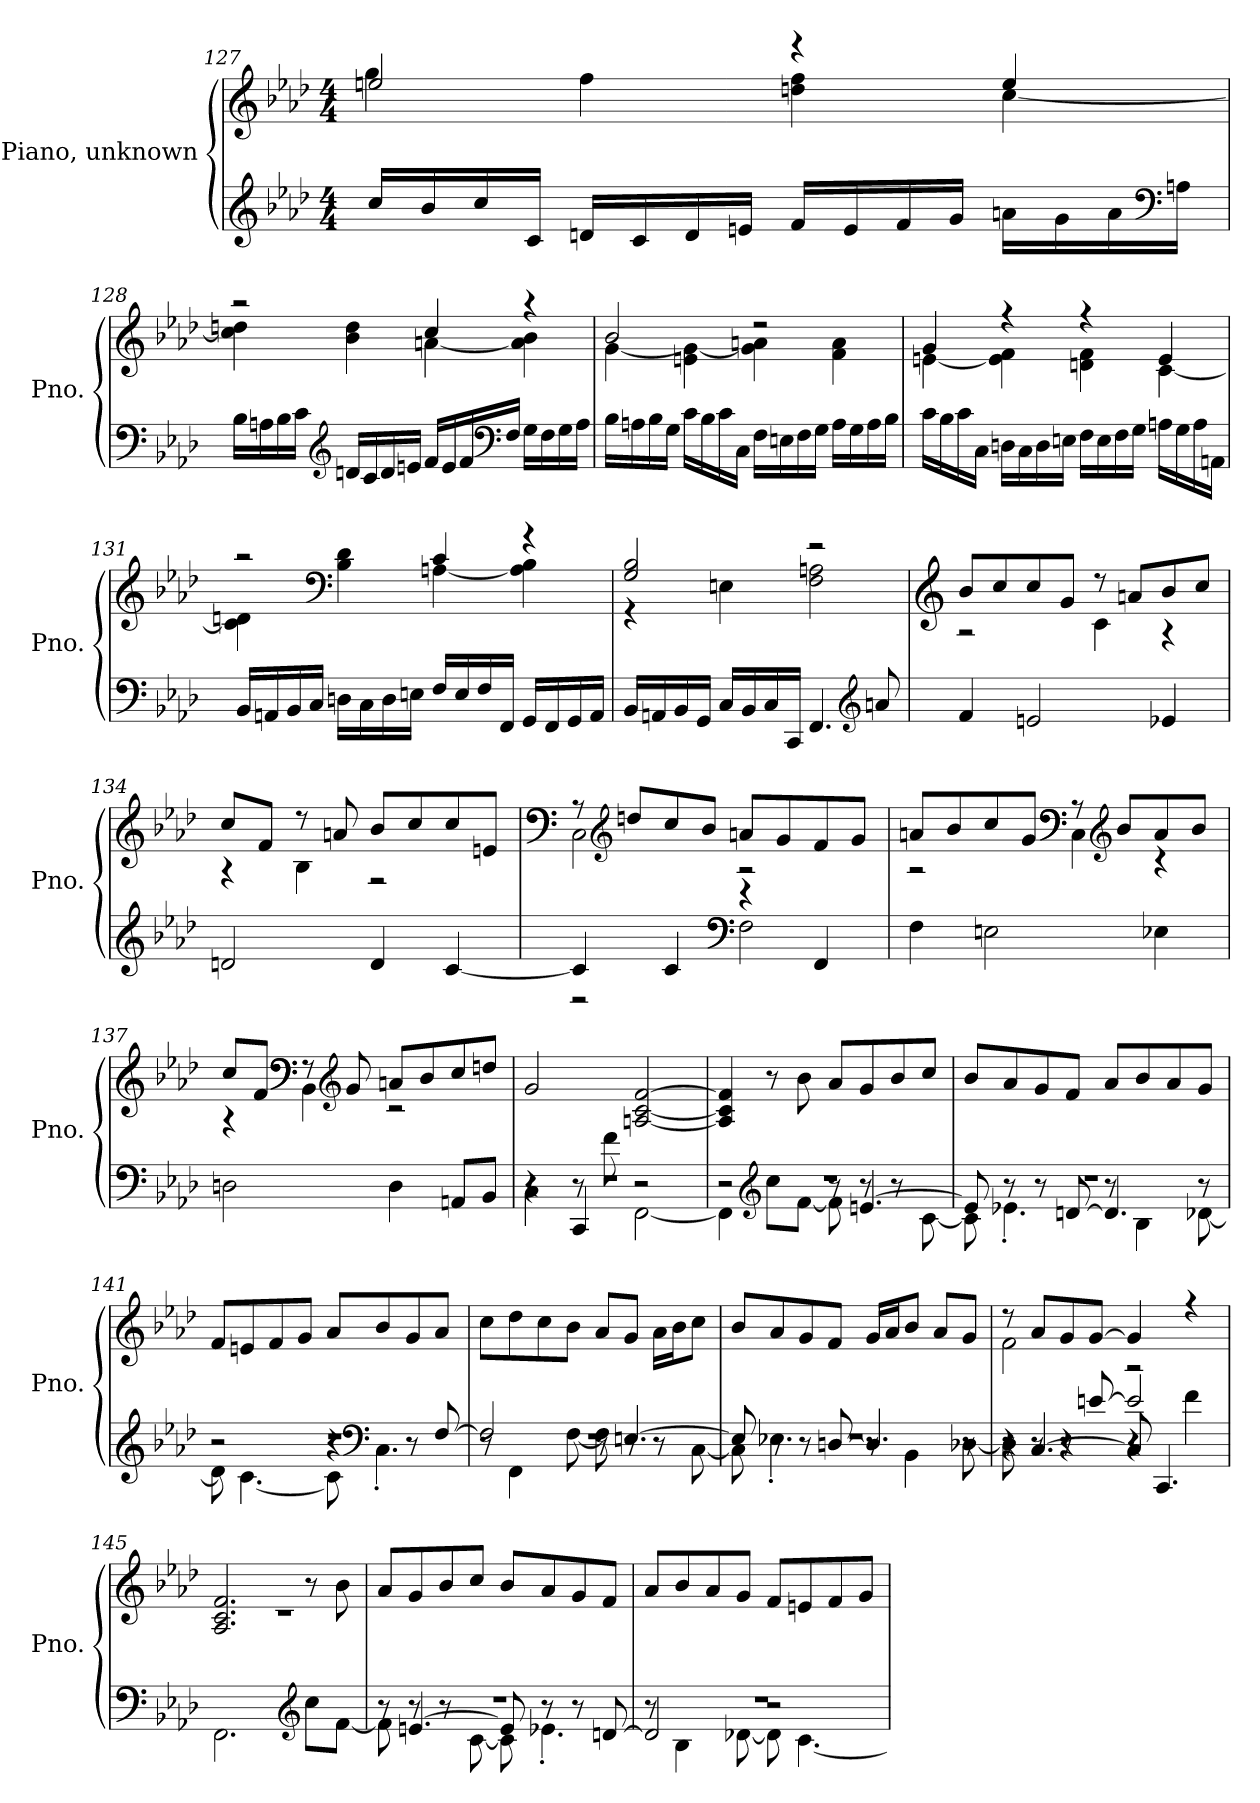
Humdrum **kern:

**kern	**kern
*part1	*part1
*staff2	*staff1
*I"Piano, unknown	*
*I'Pno.	*
*clefG2	*clefG2
*k[b-e-a-d-]	*k[b-e-a-d-]
*M4/4	*M4/4
=127	=127
*	*^
16cc/LL	2een/	4gg\
16b-/	.	.
16cc/	.	.
16c/JJ	.	.
16dn/LL	.	4ff\
16c/	.	.
16d/	.	.
16en/JJ	.	.
16f/LL	4r	4ddn\ 4ff\
16e/	.	.
16f/	.	.
16g/JJ	.	.
16an\LL	4ee/	[4cc\
16g\	.	.
16a\	.	.
*clefF4	*	*
16An\JJ	.	.
!!LO:LB:g=z	!!
=128	=128	=128
16B-\LL	2r	4cc\] 4ddn\
16An\	.	.
16B-\	.	.
16c\JJ	.	.
*clefG2	*	*
16dn/LL	.	4b-\ 4dd\
16c/	.	.
16d/	.	.
16en/JJ	.	.
16f/LL	4cc/	[4an\
16e/	.	.
16f/	.	.
*clefF4	*	*
16F/JJ	.	.
16G\LL	4r	4a\] 4b-\
16F\	.	.
16G\	.	.
16A\JJ	.	.
=129	=129	=129
16B-\LL	2b-/	[4g\
16An\	.	.
16B-\	.	.
16G\JJ	.	.
16c\LL	.	4en\ 4g\_
16B-\	.	.
16c\	.	.
16C\JJ	.	.
16F\LL	2r	4g\] 4an\
16En\	.	.
16F\	.	.
16G\JJ	.	.
16A\LL	.	4f\ 4a\
16G\	.	.
16A\	.	.
16B-\JJ	.	.
!!LO:LB:g=z	!!
=130	=130	=130
16c\LL	4g/	[4en\
16B-\	.	.
16c\	.	.
16C\JJ	.	.
16Dn\LL	4r	4e\] 4f\
16C\	.	.
16D\	.	.
16En\JJ	.	.
16F\LL	4r	4dn\ 4f\
16E\	.	.
16F\	.	.
16G\JJ	.	.
16An\LL	4e/	[4c\
16G\	.	.
16A\	.	.
16AAn\JJ	.	.
=131	=131	=131
16BB-/LL	2r	4c\] 4dn\
16AAn/	.	.
16BB-/	.	.
16C/JJ	.	.
*	*clefF4	*
16Dn\LL	.	4B-\ 4d\
16C\	.	.
16D\	.	.
16En\JJ	.	.
16F/LL	4c/	[4An\
16E/	.	.
16F/	.	.
16FF/JJ	.	.
16GG/LL	4r	4A\] 4B-\
16FF/	.	.
16GG/	.	.
16AA/JJ	.	.
!!LO:LB:g=z	!!
=132	=132	=132
16BB-/LL	2G/ 2B-/	4r
16AAn/	.	.
16BB-/	.	.
16GG/JJ	.	.
16C/LL	.	4En\
16BB-/	.	.
16C/	.	.
16CC/JJ	.	.
4.FF/	2r	2F\ 2An\
*clefG2	*	*
8an/	.	.
=133	=133	=133
*	*clefG2	*
4f/	8b-/L	2r
.	8cc/	.
2en/	8cc/	.
.	8g/J	.
.	8r	4c\
.	8an/L	.
4e-X/	8b-/	4r
.	8cc/J	.
=134	=134	=134
2dn/	8cc/L	4r
.	8f/J	.
.	8r	4B-\
.	8an/	.
4d/	8b-/L	2r
.	8cc/	.
[4c/	8cc/	.
.	8en/J	.
!!LO:LB:g=z	!!
=135	=135	=135
*	*clefF4	*
*^	*	*
4c/]	2r	8r	2C\
*	*	*clefG2	*
.	.	8ddn/L	.
4c/	.	8cc/	.
.	.	8b-/J	.
*clefF4	*	*	*
4r	2F\	8an/L	2r
.	.	8g/	.
4FF/	.	8f/	.
.	.	8g/J	.
*v	*v	*	*
=136	=136	=136
4F\	8an/L	2r
.	8b-/	.
2En\	8cc/	.
.	8g/J	.
*	*clefF4	*
.	8r	4C\
*	*clefG2	*
.	8b-/L	.
4E-X\	8a/	4r
.	8b-/J	.
=137	=137	=137
2Dn\	8cc/L	4r
.	8f/J	.
*	*clefF4	*
.	8r	4BB-\
*	*clefG2	*
.	8g/	.
4D\	8an/L	2r
.	8b-/	.
8AAn/L	8cc/	.
8BB-/J	8ddn/J	.
*	*v	*v
=138	=138
*^	*
*	*^	*
1r	4C\	4r	2g/
.	8r	4CC/	.
.	8f\	.	.
.	[2FF\	2r	[2An/ [2c/ [2f/
!!LO:PB:g=z
=139	=139	=139	=139
1r	4FF\]	2r	4A/] 4c/] 4f/]
*clefG2	*	*	*
.	8cc\L	.	8r
.	[8f\J	.	8b-\
.	8f\]	8r	8a-/L
.	8r	[4.en/	8g/
.	8r	.	8b-/
.	[8c\	.	8cc/J
=140	=140	=140	=140
1r	8c\]	8e/]	8b-/L
.	4.e-X'\	8r	8a-/
.	.	8r	8g/
.	.	[8dn/	8f/J
.	8r	4.d/]	8a-/L
.	4B-\	.	8b-/
.	.	.	8a-/
.	[8d-X\	8r	8g/J
=141	=141	=141	=141
1r	8d-\]	2r	8f/L
.	[4.c\	.	8en/
.	.	.	8f/
.	.	.	8g/J
.	8c\]	4r	8a-/L
*clefF4	*	*	*
.	4.C'\	.	8b-/
.	.	8r	8g/
.	.	[8F/	8a-/J
!!LO:LB:g=z
=142	=142	=142	=142
1r	8r	2F/]	8cc\L
.	4FF\	.	8dd-\
.	.	.	8cc\
.	[8F\	.	8b-\J
.	8F\]	8r	8a-/L
.	8r	[4.En/	8g/J
.	8r	.	16a-\LL
.	.	.	16b-\J
.	[8C\	.	8cc\J
=143	=143	=143	=143
1r	8C\]	8E/]	8b-/L
.	4.E-X'\	8r	8a-/
.	.	8r	8g/
.	.	[8Dn/	8f/J
.	8r	4.D/]	16g/LL
.	.	.	16a-/J
.	4BB-\	.	8b-/J
.	.	.	8a-/L
.	[8D-X\	8r	8g/J
=144	=144	=144	=144
*	*	*	*^
4r	8D-\]	8r	8r	2f\
.	8r	[4.C/	8a-/L	.
8r	4r	.	8g/	.
[8en/	.	.	[8g/J	.
2e/]	4r	8C/]	4g/]	2r
.	.	4.CC/	.	.
.	4f\	.	4r	.
*	*v	*v	*	*
*	*	*v	*v
=145	=145	=145
1r	2.FF\	2.A-/ 2.c/ 2.f/
*clefG2	*	*
.	8cc\L	8r
.	[8f\J	8b-\
!!LO:LB:g=z
=146	=146	=146
*	*^	*
1r	8f\]	8r	8a-/L
.	8r	[4.en/	8g/
.	8r	.	8b-/
.	[8c\	.	8cc/J
.	8c\]	8e/]	8b-/L
.	4.e-X'\	8r	8a-/
.	.	8r	8g/
.	.	[8dn/	8f/J
=147	=147	=147	=147
1r	8r	2d/]	8a-/L
.	4B-\	.	8b-/
.	.	.	8a-/
.	[8d-X\	.	8g/J
.	8d-\]	2r	8f/L
.	[4.c\	.	8en/
.	.	.	8f/
.	.	.	8g/J
*v	*v	*v	*
=	=
*-	*-
